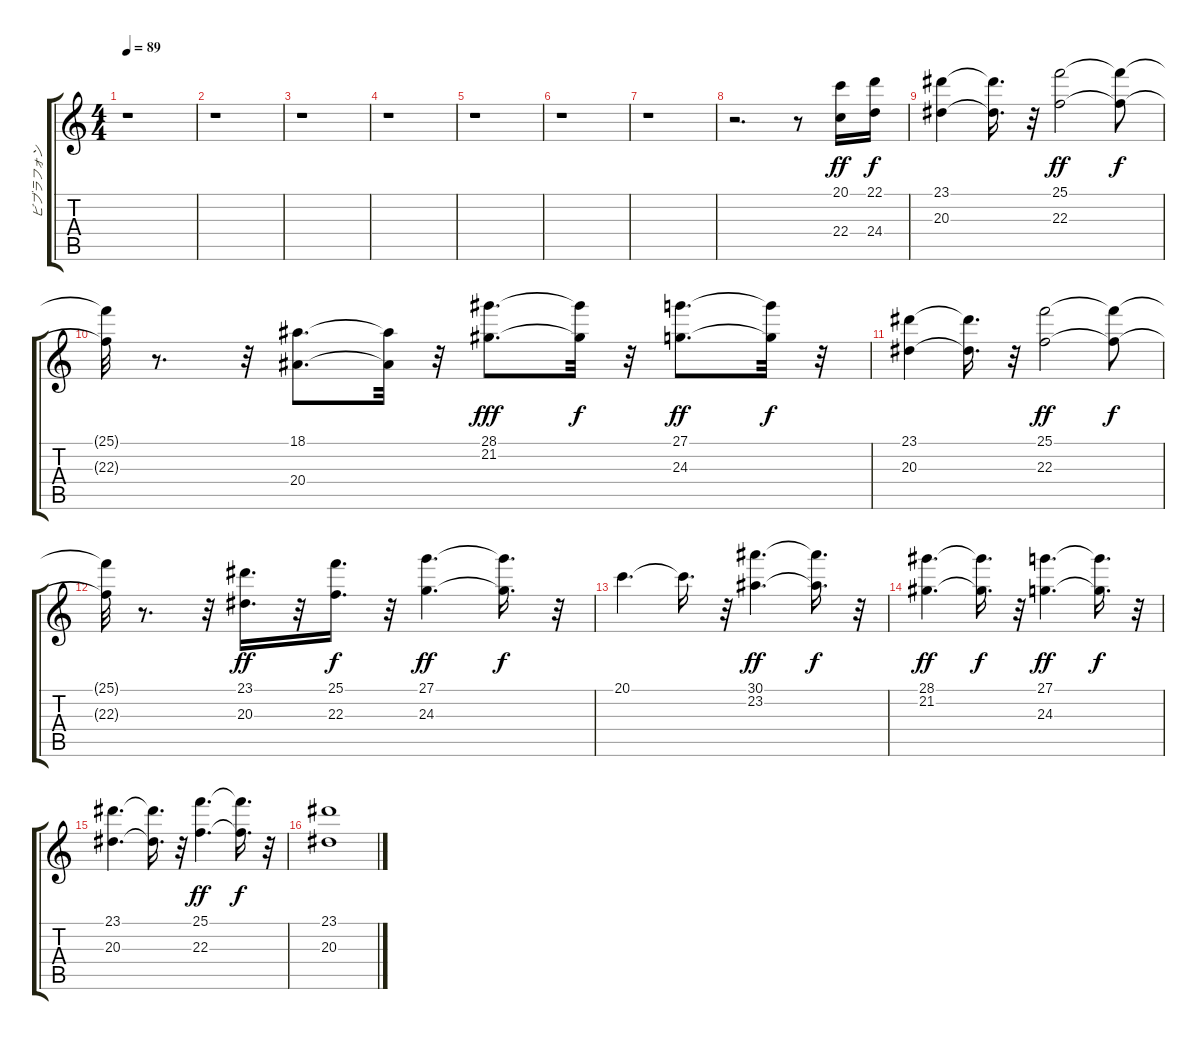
\track ("ビブラフォン" "ビブラフォン") {instrument vibraphone}
\staff {score tabs}
\tuning (E4 B3 G3 D3 A2 E2) {hide}
\ts (4 4)
\tempo 89
\clef g2
\ks c
r.1{dy f} |
r.1 |
r.1 |
r.1 |
r.1 |
r.1 |
r.1 |
r.2{d} r.8 (20.1 22.4).16{dy ff} (22.1 24.4).16{dy f} |
(23.1 20.3).4 (23.1{t} 20.3{t}).16{d} r.32 (25.1 22.3).2{dy ff} (25.1{t} 22.3{t}).8{dy f} |
(25.1{t} 22.3{t}).32 r.8{d} r.32 (18.1 20.4).8{d} (18.1{t} 20.4{t}).32 r.32 (28.1 21.2).8{d dy fff} (28.1{t} 21.2{t}).32{dy f} r.32 (27.1 24.3).8{d dy ff} (27.1{t} 24.3{t}).32{dy f} r.32 |
(23.1 20.3).4 (23.1{t} 20.3{t}).16{d} r.32 (25.1 22.3).2{dy ff} (25.1{t} 22.3{t}).8{dy f} |
(25.1{t} 22.3{t}).32 r.8{d} r.32 (23.1 20.3).16{d dy ff} r.32 (25.1 22.3).16{d dy f} r.32 (27.1 24.3).4{d dy ff} (27.1{t} 24.3{t}).16{d dy f} r.32 |
20.1.4{d} 20.1{t}.16{d} r.32 (30.1 23.2).4{d dy ff} (30.1{t} 23.2{t}).16{d dy f} r.32 |
(28.1 21.2).4{d dy ff} (28.1{t} 21.2{t}).16{d dy f} r.32 (27.1 24.3).4{d dy ff} (27.1{t} 24.3{t}).16{d dy f} r.32 |
(23.1 20.3).4{d} (23.1{t} 20.3{t}).16{d} r.32 (25.1 22.3).4{d dy ff} (25.1{t} 22.3{t}).16{d dy f} r.32 |
(23.1 20.3).1
